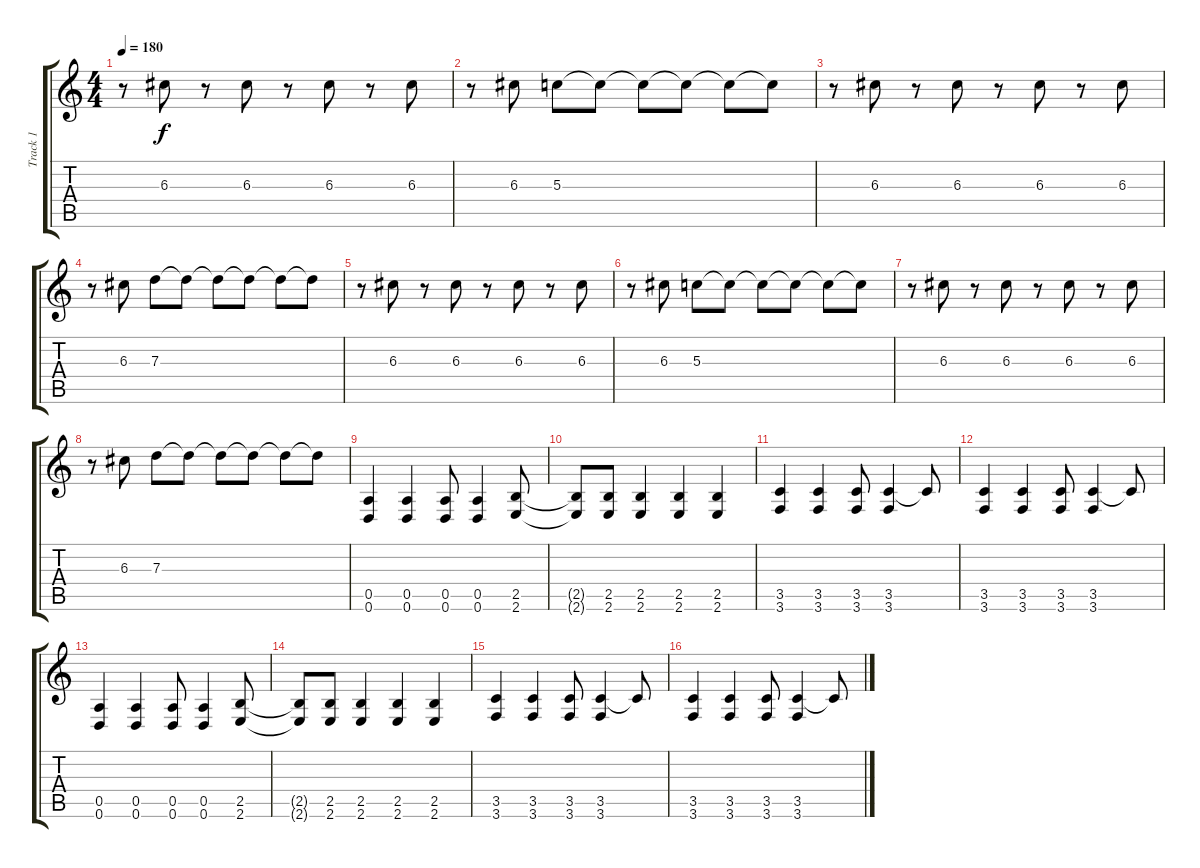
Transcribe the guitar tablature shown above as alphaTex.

\track ("Track 1" "Track 1") {instrument distortionguitar}
\staff {score tabs}
\tuning (E4 B3 G3 D3 A2 D2) {hide}
\ts (4 4)
\tempo 180
\clef g2
\ks c
r.8{dy f} 6.3.8 r.8 6.3.8 r.8 6.3.8 r.8 6.3.8 |
r.8 6.3.8 5.3.8 5.3{t}.8 5.3{t}.8 5.3{t}.8 5.3{t}.8 5.3{t}.8 |
r.8 6.3.8 r.8 6.3.8 r.8 6.3.8 r.8 6.3.8 |
r.8 6.3.8 7.3.8 7.3{t}.8 7.3{t}.8 7.3{t}.8 7.3{t}.8 7.3{t}.8 |
r.8 6.3.8 r.8 6.3.8 r.8 6.3.8 r.8 6.3.8 |
r.8 6.3.8 5.3.8 5.3{t}.8 5.3{t}.8 5.3{t}.8 5.3{t}.8 5.3{t}.8 |
r.8 6.3.8 r.8 6.3.8 r.8 6.3.8 r.8 6.3.8 |
r.8 6.3.8 7.3.8 7.3{t}.8 7.3{t}.8 7.3{t}.8 7.3{t}.8 7.3{t}.8 |
(0.5 0.6).4 (0.5 0.6).4 (0.5 0.6).8 (0.5 0.6).4 (2.5 2.6).8 |
(2.5{t} 2.6{t}).8 (2.5 2.6).8 (2.5 2.6).4 (2.5 2.6).4 (2.5 2.6).4 |
(3.5 3.6).4 (3.5 3.6).4 (3.5 3.6).8 (3.5 3.6).4 3.5{t}.8 |
(3.5 3.6).4 (3.5 3.6).4 (3.5 3.6).8 (3.5 3.6).4 3.5{t}.8 |
(0.5 0.6).4 (0.5 0.6).4 (0.5 0.6).8 (0.5 0.6).4 (2.5 2.6).8 |
(2.5{t} 2.6{t}).8 (2.5 2.6).8 (2.5 2.6).4 (2.5 2.6).4 (2.5 2.6).4 |
(3.5 3.6).4 (3.5 3.6).4 (3.5 3.6).8 (3.5 3.6).4 3.5{t}.8 |
(3.5 3.6).4 (3.5 3.6).4 (3.5 3.6).8 (3.5 3.6).4 3.5{t}.8
